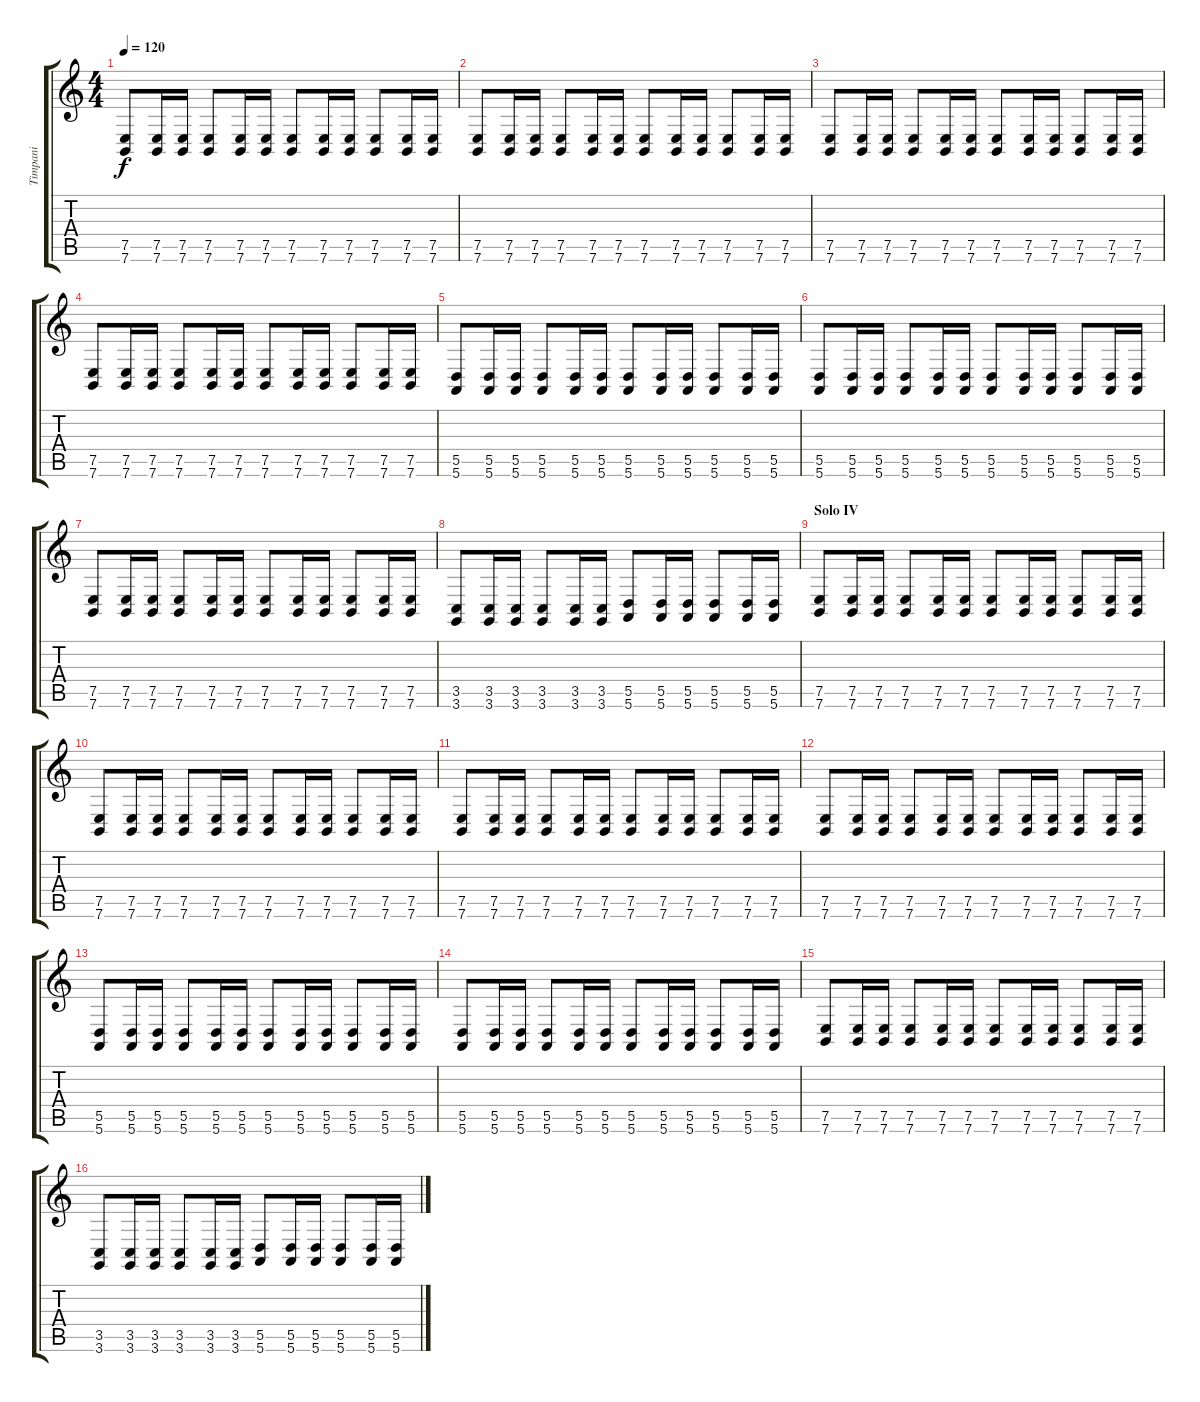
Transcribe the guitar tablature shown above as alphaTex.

\track ("Timpani" "Timpani") {instrument timpani}
\staff {score tabs}
\tuning (E4 B3 G3 D3 A2 E2) {hide}
\ts (4 4)
\tempo 120
\clef g2
\ks c
(7.5 7.6).8{dy f} (7.5 7.6).16 (7.5 7.6).16 (7.5 7.6).8 (7.5 7.6).16 (7.5 7.6).16 (7.5 7.6).8 (7.5 7.6).16 (7.5 7.6).16 (7.5 7.6).8 (7.5 7.6).16 (7.5 7.6).16 |
(7.5 7.6).8 (7.5 7.6).16 (7.5 7.6).16 (7.5 7.6).8 (7.5 7.6).16 (7.5 7.6).16 (7.5 7.6).8 (7.5 7.6).16 (7.5 7.6).16 (7.5 7.6).8 (7.5 7.6).16 (7.5 7.6).16 |
(7.5 7.6).8 (7.5 7.6).16 (7.5 7.6).16 (7.5 7.6).8 (7.5 7.6).16 (7.5 7.6).16 (7.5 7.6).8 (7.5 7.6).16 (7.5 7.6).16 (7.5 7.6).8 (7.5 7.6).16 (7.5 7.6).16 |
(7.5 7.6).8 (7.5 7.6).16 (7.5 7.6).16 (7.5 7.6).8 (7.5 7.6).16 (7.5 7.6).16 (7.5 7.6).8 (7.5 7.6).16 (7.5 7.6).16 (7.5 7.6).8 (7.5 7.6).16 (7.5 7.6).16 |
(5.5 5.6).8 (5.5 5.6).16 (5.5 5.6).16 (5.5 5.6).8 (5.5 5.6).16 (5.5 5.6).16 (5.5 5.6).8 (5.5 5.6).16 (5.5 5.6).16 (5.5 5.6).8 (5.5 5.6).16 (5.5 5.6).16 |
(5.5 5.6).8 (5.5 5.6).16 (5.5 5.6).16 (5.5 5.6).8 (5.5 5.6).16 (5.5 5.6).16 (5.5 5.6).8 (5.5 5.6).16 (5.5 5.6).16 (5.5 5.6).8 (5.5 5.6).16 (5.5 5.6).16 |
(7.5 7.6).8 (7.5 7.6).16 (7.5 7.6).16 (7.5 7.6).8 (7.5 7.6).16 (7.5 7.6).16 (7.5 7.6).8 (7.5 7.6).16 (7.5 7.6).16 (7.5 7.6).8 (7.5 7.6).16 (7.5 7.6).16 |
(3.5 3.6).8 (3.5 3.6).16 (3.5 3.6).16 (3.5 3.6).8 (3.5 3.6).16 (3.5 3.6).16 (5.5 5.6).8 (5.5 5.6).16 (5.5 5.6).16 (5.5 5.6).8 (5.5 5.6).16 (5.5 5.6).16 |
\section ("" "Solo IV")
(7.5 7.6).8{volume 8} (7.5 7.6).16 (7.5 7.6).16 (7.5 7.6).8 (7.5 7.6).16 (7.5 7.6).16 (7.5 7.6).8 (7.5 7.6).16 (7.5 7.6).16 (7.5 7.6).8 (7.5 7.6).16 (7.5 7.6).16 |
(7.5 7.6).8 (7.5 7.6).16 (7.5 7.6).16 (7.5 7.6).8 (7.5 7.6).16 (7.5 7.6).16 (7.5 7.6).8 (7.5 7.6).16 (7.5 7.6).16 (7.5 7.6).8 (7.5 7.6).16 (7.5 7.6).16 |
(7.5 7.6).8 (7.5 7.6).16 (7.5 7.6).16 (7.5 7.6).8 (7.5 7.6).16 (7.5 7.6).16 (7.5 7.6).8 (7.5 7.6).16 (7.5 7.6).16 (7.5 7.6).8 (7.5 7.6).16 (7.5 7.6).16 |
(7.5 7.6).8 (7.5 7.6).16 (7.5 7.6).16 (7.5 7.6).8 (7.5 7.6).16 (7.5 7.6).16 (7.5 7.6).8 (7.5 7.6).16 (7.5 7.6).16 (7.5 7.6).8 (7.5 7.6).16 (7.5 7.6).16 |
(5.5 5.6).8 (5.5 5.6).16 (5.5 5.6).16 (5.5 5.6).8 (5.5 5.6).16 (5.5 5.6).16 (5.5 5.6).8 (5.5 5.6).16 (5.5 5.6).16 (5.5 5.6).8 (5.5 5.6).16 (5.5 5.6).16 |
(5.5 5.6).8 (5.5 5.6).16 (5.5 5.6).16 (5.5 5.6).8 (5.5 5.6).16 (5.5 5.6).16 (5.5 5.6).8 (5.5 5.6).16 (5.5 5.6).16 (5.5 5.6).8 (5.5 5.6).16 (5.5 5.6).16 |
(7.5 7.6).8 (7.5 7.6).16 (7.5 7.6).16 (7.5 7.6).8 (7.5 7.6).16 (7.5 7.6).16 (7.5 7.6).8 (7.5 7.6).16 (7.5 7.6).16 (7.5 7.6).8 (7.5 7.6).16 (7.5 7.6).16 |
(3.5 3.6).8 (3.5 3.6).16 (3.5 3.6).16 (3.5 3.6).8 (3.5 3.6).16 (3.5 3.6).16 (5.5 5.6).8 (5.5 5.6).16 (5.5 5.6).16 (5.5 5.6).8 (5.5 5.6).16 (5.5 5.6).16
